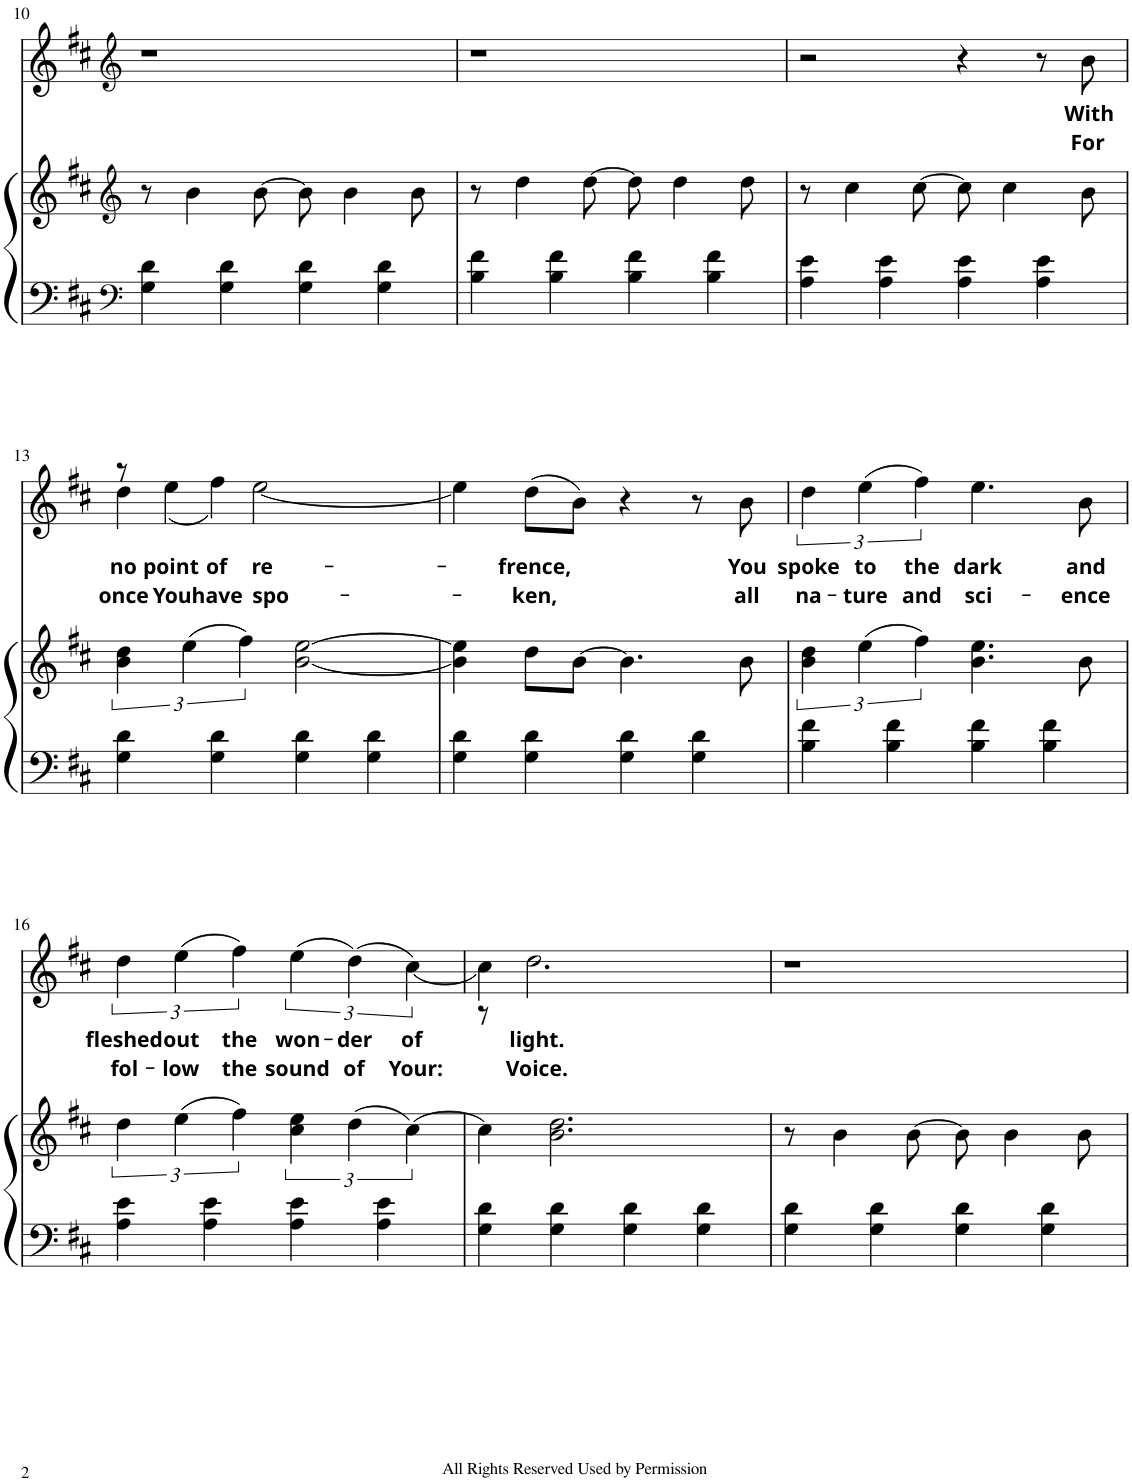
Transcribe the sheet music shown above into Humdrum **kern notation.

**kern	**kern	**kern	**text	**text
*part2	*part2	*part1	*part1	*part1
*staff3	*staff2	*staff1	*staff1	*staff1
!!LO:PB:g=z
*clefF4	*clefG2	*clefG2	*	*
*k[f#c#]	*k[f#c#]	*k[f#c#]	*	*
*M4/4	*M4/4	*M4/4	*	*
=10	=10	=10	=10	=10
4G\ 4d\	8r	1r	.	.
.	4b\	.	.	.
4G\ 4d\	.	.	.	.
.	[8b\	.	.	.
4G\ 4d\	8b\]	.	.	.
.	4b\	.	.	.
4G\ 4d\	.	.	.	.
.	8b\	.	.	.
=11	=11	=11	=11	=11
4B\ 4f#\	8r	1r	.	.
.	4dd\	.	.	.
4B\ 4f#\	.	.	.	.
.	[8dd\	.	.	.
4B\ 4f#\	8dd\]	.	.	.
.	4dd\	.	.	.
4B\ 4f#\	.	.	.	.
.	8dd\	.	.	.
=12	=12	=12	=12	=12
4A\ 4e\	8r	2r	.	.
.	4cc#\	.	.	.
4A\ 4e\	.	.	.	.
.	[8cc#\	.	.	.
4A\ 4e\	8cc#\]	4r	.	.
.	4cc#\	.	.	.
4A\ 4e\	.	8r	.	.
!	!	!	!LO:LY:b	!LO:LY:b
.	8b\	8b\	With	For
!!LO:LB:g=z
=13	=13	=13	=13	=13
*	*	*^	*	*
!	!	!	!	!LO:LY:b	!LO:LY:b
4G\ 4d\	6b\ 6dd\	8r	4dd\	no	once
!	!	!	!	!LO:LY:b	!LO:LY:b
.	.	(4ee\	.	point	You
.	(6ee\	.	.	.	.
!	!	!	!	!LO:LY:b	!LO:LY:b
4G\ 4d\	.	.	4ff#\)	of	have
.	6ff#\)	.	.	.	.
!	!	!	!	!LO:LY:b	!LO:LY:b
.	.	[2ee\	.	re-	spo-
4G\ 4d\	[2b\ [2ee\	.	2ryy	.	.
4G\ 4d\	.	.	.	.	.
.	.	8ryy	.	.	.
*	*	*v	*v	*	*
=14	=14	=14	=14	=14
4G\ 4d\	4b\] 4ee\]	4ee\]	.	.
!	!	!	!LO:LY:b	!LO:LY:b
4G\ 4d\	8dd\L	(8dd\L	-frence,	-ken,
.	[8b\J	8b\J)	.	.
4G\ 4d\	4.b\]	4r	.	.
4G\ 4d\	.	8r	.	.
!	!	!	!LO:LY:b	!LO:LY:b
.	8b\	8b\	You	all
=15	=15	=15	=15	=15
!	!	!	!LO:LY:b	!LO:LY:b
4B\ 4f#\	6b\ 6dd\	6dd\	spoke	na-
!	!	!	!LO:LY:b	!LO:LY:b
.	(6ee\	(6ee\	to	-ture
4B\ 4f#\	.	.	.	.
!	!	!	!LO:LY:b	!LO:LY:b
.	6ff#\)	6ff#\)	the	and
!	!	!	!LO:LY:b	!LO:LY:b
4B\ 4f#\	4.b\ 4.ee\	4.ee\	dark	sci-
4B\ 4f#\	.	.	.	.
!	!	!	!LO:LY:b	!LO:LY:b
.	8b\	8b\	and	-ence
!!LO:LB:g=z
=16	=16	=16	=16	=16
!	!	!	!LO:LY:b	!LO:LY:b
4A\ 4e\	6dd\	6dd\	ﬂeshed	fol-
!	!	!	!LO:LY:b	!LO:LY:b
.	(6ee\	(6ee\	out	-low
4A\ 4e\	.	.	.	.
!	!	!	!LO:LY:b	!LO:LY:b
.	6ff#\)	6ff#\)	the	the
!	!	!	!LO:LY:b	!LO:LY:b
4A\ 4e\	6cc#\ 6ee\	(6ee\	won-	sound
!	!	!	!LO:LY:b	!LO:LY:b
.	(6dd\	(6dd\)	-der	of
4A\ 4e\	.	.	.	.
!	!	!	!LO:LY:b	!LO:LY:b
.	[6cc#\)	[6cc#\)	of	Your:
=17	=17	=17	=17	=17
*	*	*^	*	*
4G\ 4d\	4cc#\]	4cc#\]	8r	.	.
!	!	!	!	!LO:LY:b	!LO:LY:b
.	.	.	2.dd\	light.	Voice.
4G\ 4d\	2.b\ 2.dd\	2.ryy	.	.	.
4G\ 4d\	.	.	.	.	.
4G\ 4d\	.	.	.	.	.
.	.	.	8ryy	.	.
*	*	*v	*v	*	*
=18	=18	=18	=18	=18
4G\ 4d\	8r	1r	.	.
.	4b\	.	.	.
4G\ 4d\	.	.	.	.
.	[8b\	.	.	.
4G\ 4d\	8b\]	.	.	.
.	4b\	.	.	.
4G\ 4d\	.	.	.	.
.	8b\	.	.	.
=	=	=	=	=
*-	*-	*-	*-	*-
